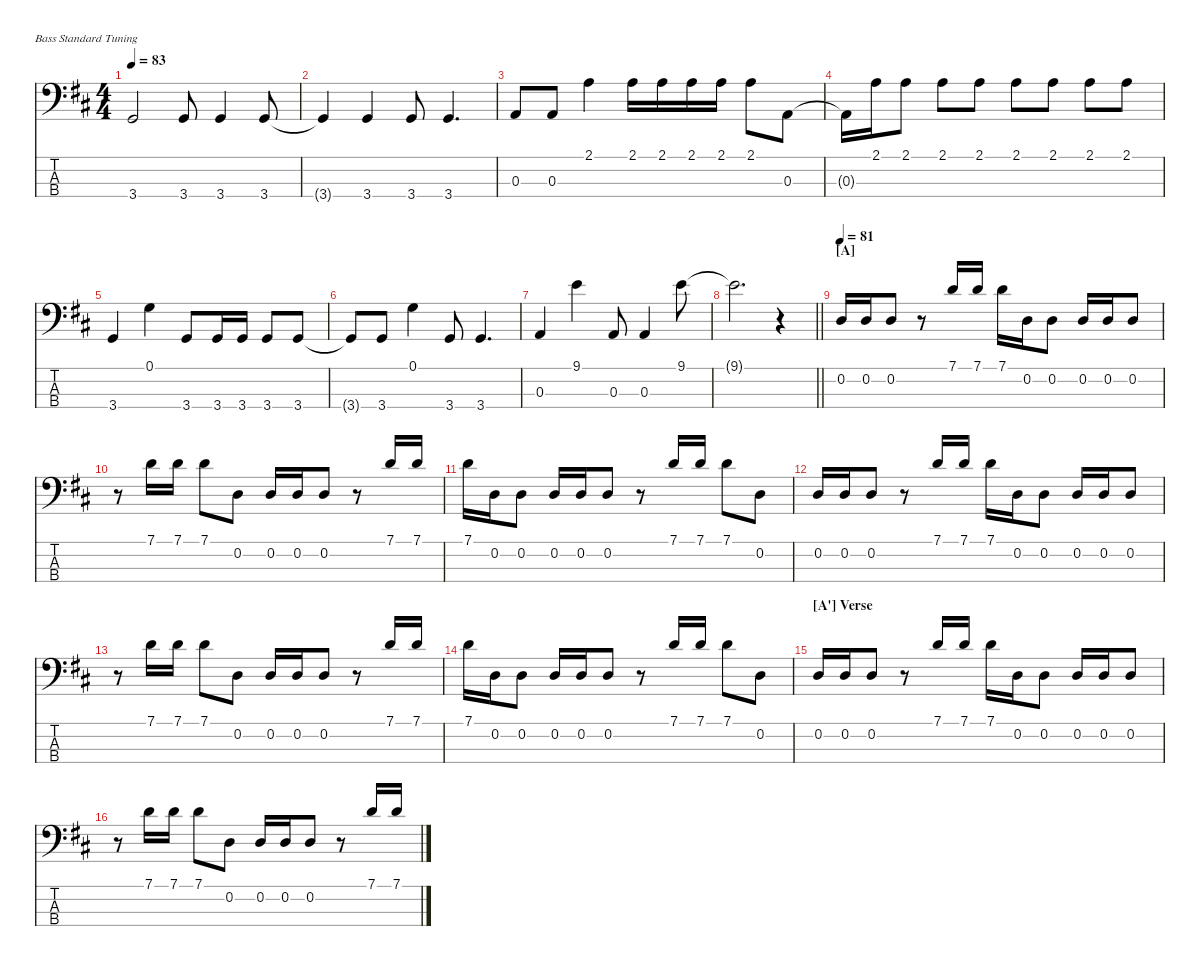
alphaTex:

\defaultSystemsLayout 4
\hideDynamics
\bracketExtendMode nobrackets
\singleTrackTrackNamePolicy hidden
\multiTrackTrackNamePolicy hidden
\otherSystemsTrackNameOrientation horizontal
\track ("Bass " "E-Bass") {defaultSystemsLayout 8 instrument electricbassfinger}
\staff {score tabs}
\tuning (G2 D2 A1 E1)
\ts (4 4)
\tempo 83
\clef f4
\ks d
3.4{acc forcenatural}.2{dy f beam Up} 3.4{acc forcenatural}.8{beam Up} 3.4{acc forcenatural}.4{beam Up} 3.4{acc forcenatural}.8{beam Up} |
3.4{t acc forcenatural}.4{beam Up} 3.4{acc forcenatural}.4{beam Up} 3.4{acc forcenatural}.8{beam Up} 3.4{acc forcenatural}.4{d beam Up} |
0.3{acc forcenatural}.8{beam Up} 0.3{acc forcenatural}.8{beam Up} 2.1{acc forcenatural}.4{beam Down} 2.1{acc forcenatural}.16{beam Down} 2.1{acc forcenatural}.16{beam Down} 2.1{acc forcenatural}.16{beam Down} 2.1{acc forcenatural}.16{beam Down} 2.1{acc forcenatural}.8{beam Down} 0.3{acc forcenatural}.8{beam Down} |
0.3{t acc forcenatural}.16{beam Down} 2.1{acc forcenatural}.16{beam Down} 2.1{acc forcenatural}.8{beam Down} 2.1{acc forcenatural}.8{beam Down} 2.1{acc forcenatural}.8{beam Down} 2.1{acc forcenatural}.8{beam Down} 2.1{acc forcenatural}.8{beam Down} 2.1{acc forcenatural}.8{beam Down} 2.1{acc forcenatural}.8{beam Down} |
3.4{acc forcenatural}.4{beam Up} 0.1{acc forcenatural}.4{beam Down} 3.4{acc forcenatural}.8{beam Up} 3.4{acc forcenatural}.16{beam Up} 3.4{acc forcenatural}.16{beam Up} 3.4{acc forcenatural}.8{beam Up} 3.4{acc forcenatural}.8{beam Up} |
3.4{t acc forcenatural}.8{beam Up} 3.4{acc forcenatural}.8{beam Up} 0.1{acc forcenatural}.4{beam Down} 3.4{acc forcenatural}.8{beam Up} 3.4{acc forcenatural}.4{d beam Up} |
0.3{acc forcenatural}.4{beam Up} 9.1{acc forcenatural}.4{beam Down} 0.3{acc forcenatural}.8{beam Up} 0.3{acc forcenatural}.4{beam Up} 9.1{acc forcenatural}.8{beam Down} |
\barLineRight lightlight
9.1{t acc forcenatural}.2{d beam Down} r.4{beam Down} |
\section ("A" "")
\tempo 81
0.2{acc forcenatural}.16{beam Up} 0.2{acc forcenatural}.16{beam Up} 0.2{acc forcenatural}.8{beam Up} r.8{beam Up} 7.1{acc forcenatural}.16{beam Down} 7.1{acc forcenatural}.16{beam Down} 7.1{acc forcenatural}.16{beam Down} 0.2{acc forcenatural}.16{beam Down} 0.2{acc forcenatural}.8{beam Down} 0.2{acc forcenatural}.16{beam Up} 0.2{acc forcenatural}.16{beam Up} 0.2{acc forcenatural}.8{beam Up} |
r.8{beam Down} 7.1{acc forcenatural}.16{beam Down} 7.1{acc forcenatural}.16{beam Down} 7.1{acc forcenatural}.8{beam Down} 0.2{acc forcenatural}.8{beam Down} 0.2{acc forcenatural}.16{beam Up} 0.2{acc forcenatural}.16{beam Up} 0.2{acc forcenatural}.8{beam Up} r.8{beam Up} 7.1{acc forcenatural}.16{beam Down} 7.1{acc forcenatural}.16{beam Down} |
7.1{acc forcenatural}.16{beam Down} 0.2{acc forcenatural}.16{beam Down} 0.2{acc forcenatural}.8{beam Down} 0.2{acc forcenatural}.16{beam Up} 0.2{acc forcenatural}.16{beam Up} 0.2{acc forcenatural}.8{beam Up} r.8{beam Up} 7.1{acc forcenatural}.16{beam Down} 7.1{acc forcenatural}.16{beam Down} 7.1{acc forcenatural}.8{beam Down} 0.2{acc forcenatural}.8{beam Down} |
0.2{acc forcenatural}.16{beam Up} 0.2{acc forcenatural}.16{beam Up} 0.2{acc forcenatural}.8{beam Up} r.8{beam Up} 7.1{acc forcenatural}.16{beam Down} 7.1{acc forcenatural}.16{beam Down} 7.1{acc forcenatural}.16{beam Down} 0.2{acc forcenatural}.16{beam Down} 0.2{acc forcenatural}.8{beam Down} 0.2{acc forcenatural}.16{beam Up} 0.2{acc forcenatural}.16{beam Up} 0.2{acc forcenatural}.8{beam Up} |
r.8{beam Down} 7.1{acc forcenatural}.16{beam Down} 7.1{acc forcenatural}.16{beam Down} 7.1{acc forcenatural}.8{beam Down} 0.2{acc forcenatural}.8{beam Down} 0.2{acc forcenatural}.16{beam Up} 0.2{acc forcenatural}.16{beam Up} 0.2{acc forcenatural}.8{beam Up} r.8{beam Up} 7.1{acc forcenatural}.16{beam Down} 7.1{acc forcenatural}.16{beam Down} |
7.1{acc forcenatural}.16{beam Down} 0.2{acc forcenatural}.16{beam Down} 0.2{acc forcenatural}.8{beam Down} 0.2{acc forcenatural}.16{beam Up} 0.2{acc forcenatural}.16{beam Up} 0.2{acc forcenatural}.8{beam Up} r.8{beam Up} 7.1{acc forcenatural}.16{beam Down} 7.1{acc forcenatural}.16{beam Down} 7.1{acc forcenatural}.8{beam Down} 0.2{acc forcenatural}.8{beam Down} |
\section ("A'" "Verse")
0.2{acc forcenatural}.16{beam Up} 0.2{acc forcenatural}.16{beam Up} 0.2{acc forcenatural}.8{beam Up} r.8{beam Up} 7.1{acc forcenatural}.16{beam Down} 7.1{acc forcenatural}.16{beam Down} 7.1{acc forcenatural}.16{beam Down} 0.2{acc forcenatural}.16{beam Down} 0.2{acc forcenatural}.8{beam Down} 0.2{acc forcenatural}.16{beam Up} 0.2{acc forcenatural}.16{beam Up} 0.2{acc forcenatural}.8{beam Up} |
r.8{beam Down} 7.1{acc forcenatural}.16{beam Down} 7.1{acc forcenatural}.16{beam Down} 7.1{acc forcenatural}.8{beam Down} 0.2{acc forcenatural}.8{beam Down} 0.2{acc forcenatural}.16{beam Up} 0.2{acc forcenatural}.16{beam Up} 0.2{acc forcenatural}.8{beam Up} r.8{beam Up} 7.1{acc forcenatural}.16{beam Down} 7.1{acc forcenatural}.16{beam Down}
